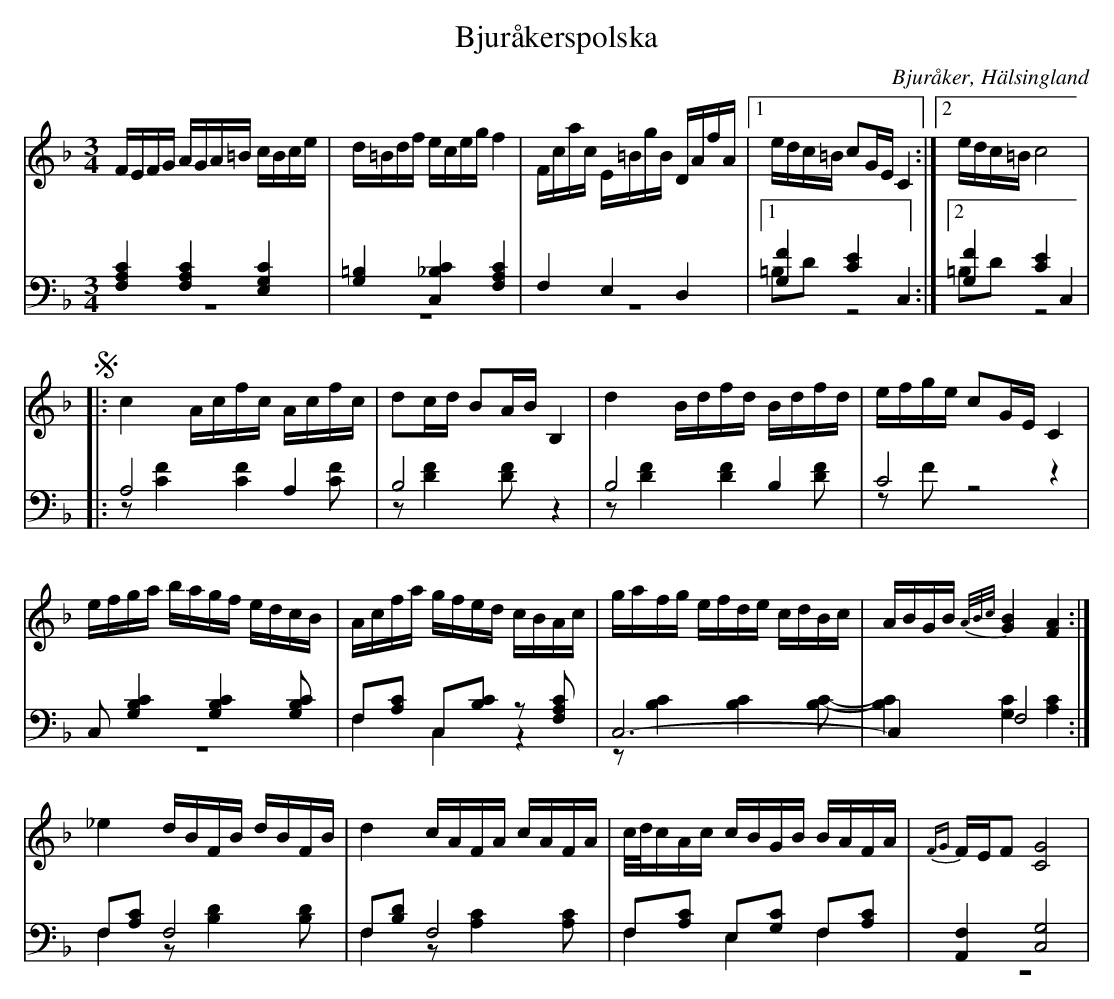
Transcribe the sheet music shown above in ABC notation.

X:1
T: Bjuråkerspolska
O: Bjuråker, Hälsingland
M: 3/4
L: 1/16
K: F
V:1
V:2
V:3 merge
V:1
FEFG AGA=B cBce|d=Bdf eceg f4|Fcac E=BgB DAfA|1 edc=B c2GE C4:|2 edc=B c8 |
!segno! |:c4 Acfc Acfc|d2cd B2AB B,4|d4 Bdfd Bdfd|efge c2GE C4|
efga bagf edcB|Acfa gfed cBAc|gafg efde cdBc|ABGB {A/B/c/}[G4B4] [F4A4]:|!Fine!
_e4 dBFB dBFB|d4 cAFA cAFA|c/d/cAc cBGB BAFA|{FG}FEF2 [C8G8]|
V:2 clef=bass
[F,4A,4C4] [F,4A,4C4] [E,4G,4C4]|[G,4=B,4] [C,4_B,4C4] [F,4A,4C4]|F,4 E,4 D,4|1 [G,4F4] [C4E4] C,4:|2 [G,4F4] [C4E4] C,4 |
|:A,8 A,4|B,8 z4|B,8  B,4|C8 z4|
C,2 [G,4B,4C4] [G,4B,4C4] [G,2B,2C2]|F,2[A,2C2] C,2[B,2C2] z2 [F,2A,2C2]|C,12-|C,4 F,8:|
F,2[A,2C2] F,8|F,2[B,2D2] F,8|F,2[A,2C2] E,2[G,2C2] F,2[A,2C2]|[A,,4F,4] [C,8G,8]|
V:3 clef=bass
z12|z12|z12|1 =B,2D2 z8:|2 =B,2D2 z8|
|:z2 [C4F4] [C4F4] [C2F2]|z2 [D4F4] [D2F2] z4|z2 [D4F4] [D4F4] [D2F2]|z2 F2 z8|
z12|F,4 C,4 z4|z2 [B,4C4] [B,4C4] [B,2C2]-|[B,4C4] [G,4C4] [A,4C4]:|
F,4 z2 [B,4D4] [B,2D2]|F,4 z2 [A,4C4] [A,2C2]|F,4 E,4 F,4|z12|
